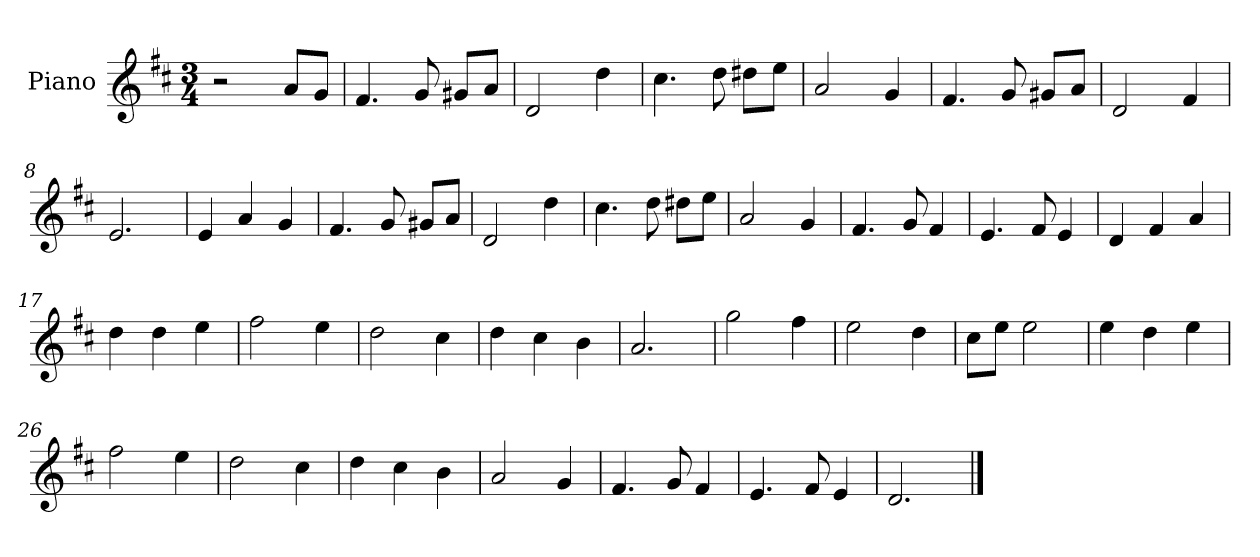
**kern
*part1
*staff1
*I"Piano
*I'Pno
*clefG2
*k[f#c#]
*M3/4
=1
2r
8a/L
8g/J
=2
4.f#/
8g/
8g#X/L
8a/J
=3
2d/
4dd\
=4
4.cc#\
8dd\
8dd#X\L
8ee\J
=5
2a/
4g/
=6
4.f#/
8g/
8g#X/L
8a/J
=7
2d/
4f#/
=8
2.e/
=9
4e/
4a/
4g/
=10
4.f#/
8g/
8g#X/L
8a/J
=11
2d/
4dd\
=12
4.cc#\
8dd\
8dd#X\L
8ee\J
=13
2a/
4g/
=14
4.f#/
8g/
4f#/
=15
4.e/
8f#/
4e/
=16
4d/
4f#/
4a/
=17
4dd\
4dd\
4ee\
=18
2ff#\
4ee\
=19
2dd\
4cc#\
=20
4dd\
4cc#\
4b\
=21
2.a/
=22
2gg\
4ff#\
=23
2ee\
4dd\
=24
8cc#\L
8ee\J
2ee\
=25
4ee\
4dd\
4ee\
=26
2ff#\
4ee\
=27
2dd\
4cc#\
=28
4dd\
4cc#\
4b\
=29
2a/
4g/
=30
4.f#/
8g/
4f#/
=31
4.e/
8f#/
4e/
=32
2.d/
==
*-
